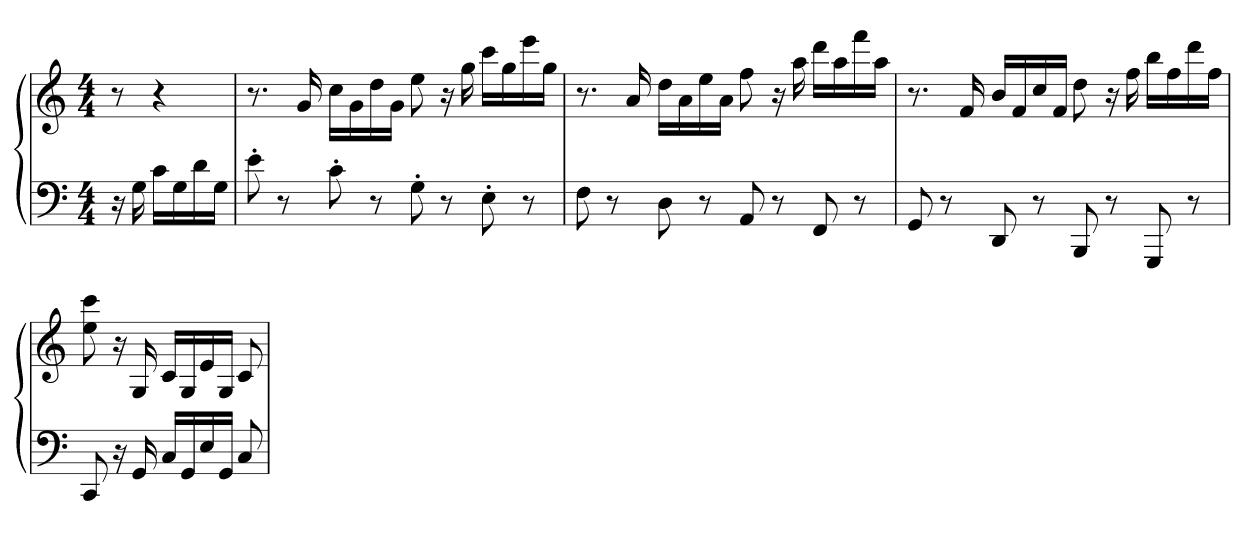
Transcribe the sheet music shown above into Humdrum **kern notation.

**kern	**kern
*part1	*part1
*staff2	*staff1
*clefF4	*clefG2
*k[]	*k[]
*C:	*C:
*M4/4	*M4/4
=	=
16r	8r
16G	.
16cLL	4r
16G	.
16d	.
16GJJ	.
=	=
8e'	8.r
8r	.
.	16g
8c'	16ccLL
.	16g
8r	16dd
.	16gJJ
8G'	8ee
8r	16r
.	16gg
8E'	16cccLL
.	16gg
8r	16eee
.	16ggJJ
=	=
8F	8.r
8r	.
.	16a
8D	16ddLL
.	16a
8r	16ee
.	16aJJ
8AA	8ff
8r	16r
.	16aa
8FF	16dddLL
.	16aa
8r	16fff
.	16aaJJ
=	=
8GG	8.r
8r	.
.	16f
8DD	16bLL
.	16f
8r	16cc
.	16fJJ
8BBB	8dd
8r	16r
.	16ff
8GGG	16bbLL
.	16ff
8r	16ddd
.	16ffJJ
=	=
8CC	8ee 8ccc
16r	16r
16GG	16G
16CLL	16cLL
16GG	16G
16E	16e
16GGJJ	16GJJ
8C	8c
=	=
*-	*-
